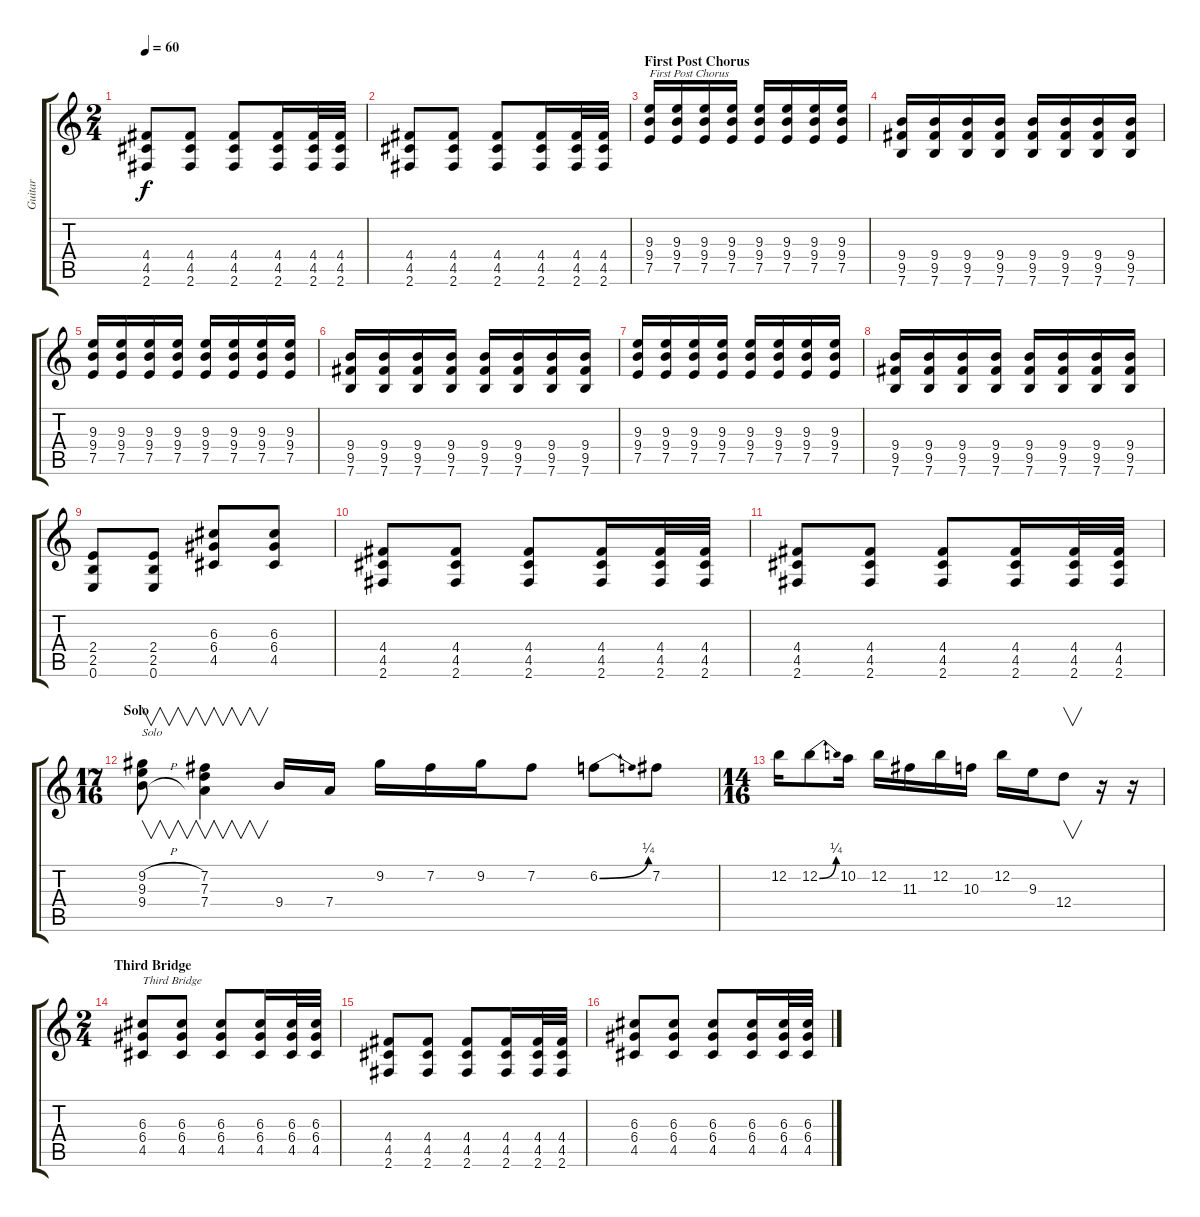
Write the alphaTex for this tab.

\track ("Guitar" "Guitar") {instrument distortionguitar}
\staff {score tabs}
\tuning (E4 B3 G3 D3 A2 E2) {hide}
\ts (2 4)
\tempo 60
\clef g2
\ks c
(4.4 4.5 2.6).8{dy f} (4.4 4.5 2.6).8 (4.4 4.5 2.6).8 (4.4 4.5 2.6).16 (4.4 4.5 2.6).32 (4.4 4.5 2.6).32 |
(4.4 4.5 2.6).8 (4.4 4.5 2.6).8 (4.4 4.5 2.6).8 (4.4 4.5 2.6).16 (4.4 4.5 2.6).32 (4.4 4.5 2.6).32 |
\section ("" "First Post Chorus")
(9.3 9.4 7.5).16{txt "First Post Chorus"} (9.3 9.4 7.5).16 (9.3 9.4 7.5).16 (9.3 9.4 7.5).16 (9.3 9.4 7.5).16 (9.3 9.4 7.5).16 (9.3 9.4 7.5).16 (9.3 9.4 7.5).16 |
(9.4 9.5 7.6).16 (9.4 9.5 7.6).16 (9.4 9.5 7.6).16 (9.4 9.5 7.6).16 (9.4 9.5 7.6).16 (9.4 9.5 7.6).16 (9.4 9.5 7.6).16 (9.4 9.5 7.6).16 |
(9.3 9.4 7.5).16 (9.3 9.4 7.5).16 (9.3 9.4 7.5).16 (9.3 9.4 7.5).16 (9.3 9.4 7.5).16 (9.3 9.4 7.5).16 (9.3 9.4 7.5).16 (9.3 9.4 7.5).16 |
(9.4 9.5 7.6).16 (9.4 9.5 7.6).16 (9.4 9.5 7.6).16 (9.4 9.5 7.6).16 (9.4 9.5 7.6).16 (9.4 9.5 7.6).16 (9.4 9.5 7.6).16 (9.4 9.5 7.6).16 |
(9.3 9.4 7.5).16 (9.3 9.4 7.5).16 (9.3 9.4 7.5).16 (9.3 9.4 7.5).16 (9.3 9.4 7.5).16 (9.3 9.4 7.5).16 (9.3 9.4 7.5).16 (9.3 9.4 7.5).16 |
(9.4 9.5 7.6).16 (9.4 9.5 7.6).16 (9.4 9.5 7.6).16 (9.4 9.5 7.6).16 (9.4 9.5 7.6).16 (9.4 9.5 7.6).16 (9.4 9.5 7.6).16 (9.4 9.5 7.6).16 |
(2.4 2.5 0.6).8 (2.4 2.5 0.6).8 (6.3 6.4 4.5).8 (6.3 6.4 4.5).8 |
(4.4 4.5 2.6).8 (4.4 4.5 2.6).8 (4.4 4.5 2.6).8 (4.4 4.5 2.6).16 (4.4 4.5 2.6).32 (4.4 4.5 2.6).32 |
(4.4 4.5 2.6).8 (4.4 4.5 2.6).8 (4.4 4.5 2.6).8 (4.4 4.5 2.6).16 (4.4 4.5 2.6).32 (4.4 4.5 2.6).32 |
\ts (17 16)
\section ("" "Solo")
(9.2{h} 9.3{h} 9.4{h}).8{v txt "Solo"} (7.2 7.3 7.4).4{v} 9.4.16 7.4.16 9.2.16 7.2.16 9.2.16 7.2.8 6.2{be (bend 0 0 60 1)}.8 7.2.8 |
\ts (14 16)
12.2.16 12.2{be (bend 0 0 60 1)}.8 10.2.16 12.2.16 11.3.16 12.2.16 10.3.16 12.2.16 9.3.16 12.4.8{v} r.16 r.16 |
\ts (2 4)
\section ("" "Third Bridge")
(6.3 6.4 4.5).8{txt "Third Bridge"} (6.3 6.4 4.5).8 (6.3 6.4 4.5).8 (6.3 6.4 4.5).16 (6.3 6.4 4.5).32 (6.3 6.4 4.5).32 |
(4.4 4.5 2.6).8 (4.4 4.5 2.6).8 (4.4 4.5 2.6).8 (4.4 4.5 2.6).16 (4.4 4.5 2.6).32 (4.4 4.5 2.6).32 |
(6.3 6.4 4.5).8 (6.3 6.4 4.5).8 (6.3 6.4 4.5).8 (6.3 6.4 4.5).16 (6.3 6.4 4.5).32 (6.3 6.4 4.5).32
